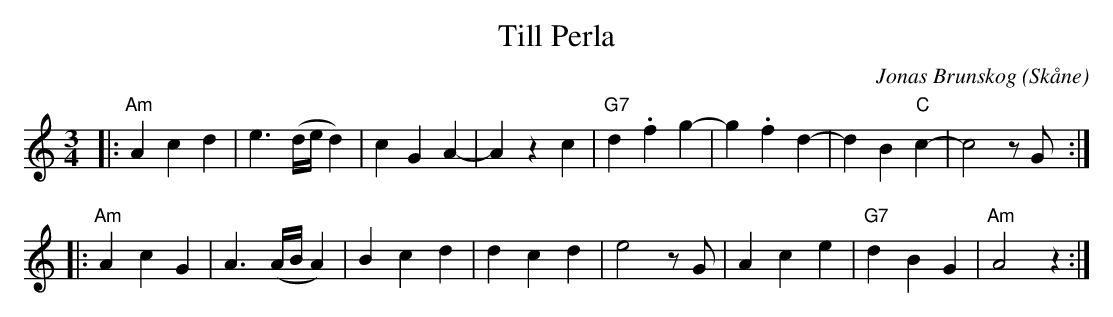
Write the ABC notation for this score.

X:1
T:Till Perla
C:Jonas Brunskog
O:Skåne
M:3/4
L:1/4
K:Am
|:"Am"Acd|e3/2 (d/4e/4d)|cGA-|A z c|"G7"d.fg-|g.fd-|dB"C"c-|c2 z/ G/2:|
|:"Am"AcG|A3/2 (A/4B/4A)|Bcd|dcd|e2 z/2G/2|Ace|"G7"dBG|"Am"A2z:|
